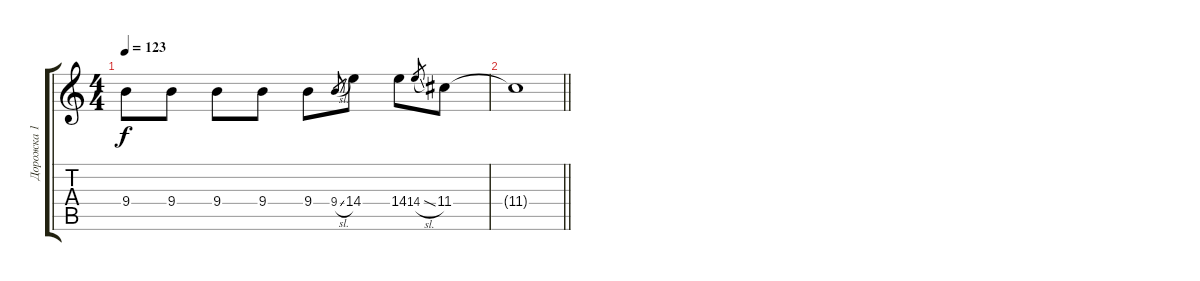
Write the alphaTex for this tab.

\track ("Дорожка 1" "Дорожка 1") {instrument acousticguitarsteel}
\staff {score tabs}
\tuning (E4 B3 G3 D3 A2 E2) {hide}
\ts (4 4)
\tempo 123
\clef g2
\ks c
9.4.8{dy f} 9.4.8 9.4.8 9.4.8 9.4.8 9.4{sl}.8{gr} 14.4.8 14.4.8 14.4{sl}.8{gr} 11.4.8 |
\barLineRight lightlight
11.4{t}.1
